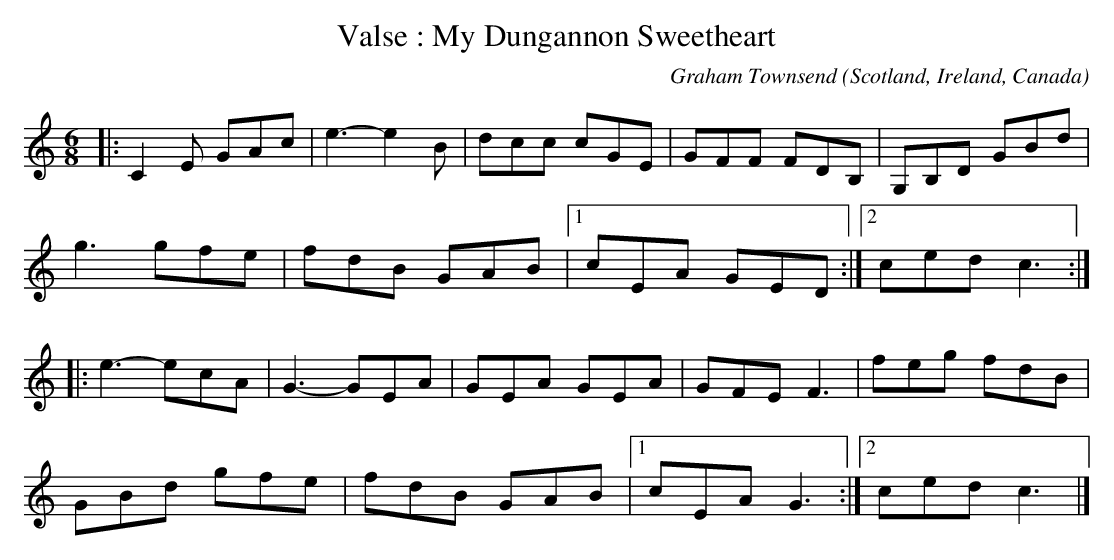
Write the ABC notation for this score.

X:1
T:Valse : My Dungannon Sweetheart
O:Scotland, Ireland, Canada
C:Graham Townsend
M:6/8
K:C
|: C2E GAc | e3- e2 B | dcc cGE | GFF FDB, | G,B,D GBd |
g3 gfe | fdB GAB |1 cEA GED :|2 ced c3 :|
|: e3- ecA | G3- GEA | GEA GEA | GFE F3 | feg fdB |
GBd gfe | fdB GAB |1 cEA G3 :|2 ced c3 |]
